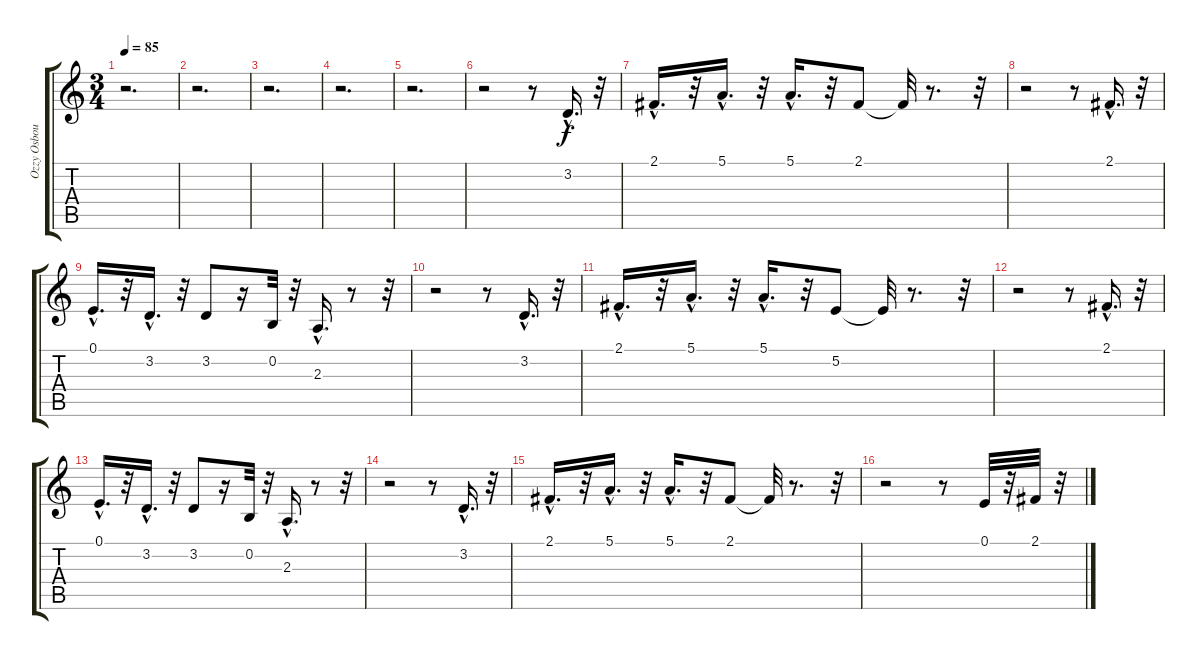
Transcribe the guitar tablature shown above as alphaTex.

\track ("Ozzy Osbourne" "Ozzy Osbou") {instrument shanai}
\staff {score tabs}
\tuning (E4 B3 G3 D3 A2 E2) {hide}
\ts (3 4)
\tempo 85
\clef g2
\ks c
r.2{d dy f} |
r.2{d} |
r.2{d} |
r.2{d} |
r.2{d} |
r.2 r.8 3.2{hac}.16{d} r.32 |
2.1{hac}.16{d} r.32 5.1{hac}.16{d} r.32 5.1{hac}.16{d} r.32 2.1.8 2.1{t}.32 r.8{d} r.32 |
r.2 r.8 2.1{hac}.16{d} r.32 |
0.1{hac}.16{d} r.32 3.2{hac}.16{d} r.32 3.2.8 r.16 0.2.32 r.32 2.3{hac}.16{d} r.8 r.32 |
r.2 r.8 3.2{hac}.16{d} r.32 |
2.1{hac}.16{d} r.32 5.1{hac}.16{d} r.32 5.1{hac}.16{d} r.32 5.2.8 5.2{t}.32 r.8{d} r.32 |
r.2 r.8 2.1{hac}.16{d} r.32 |
0.1{hac}.16{d} r.32 3.2{hac}.16{d} r.32 3.2.8 r.16 0.2.32 r.32 2.3{hac}.16{d} r.8 r.32 |
r.2 r.8 3.2{hac}.16{d} r.32 |
2.1{hac}.16{d} r.32 5.1{hac}.16{d} r.32 5.1{hac}.16{d} r.32 2.1.8 2.1{t}.32 r.8{d} r.32 |
r.2 r.8 0.1.32 r.32 2.1.32 r.32
